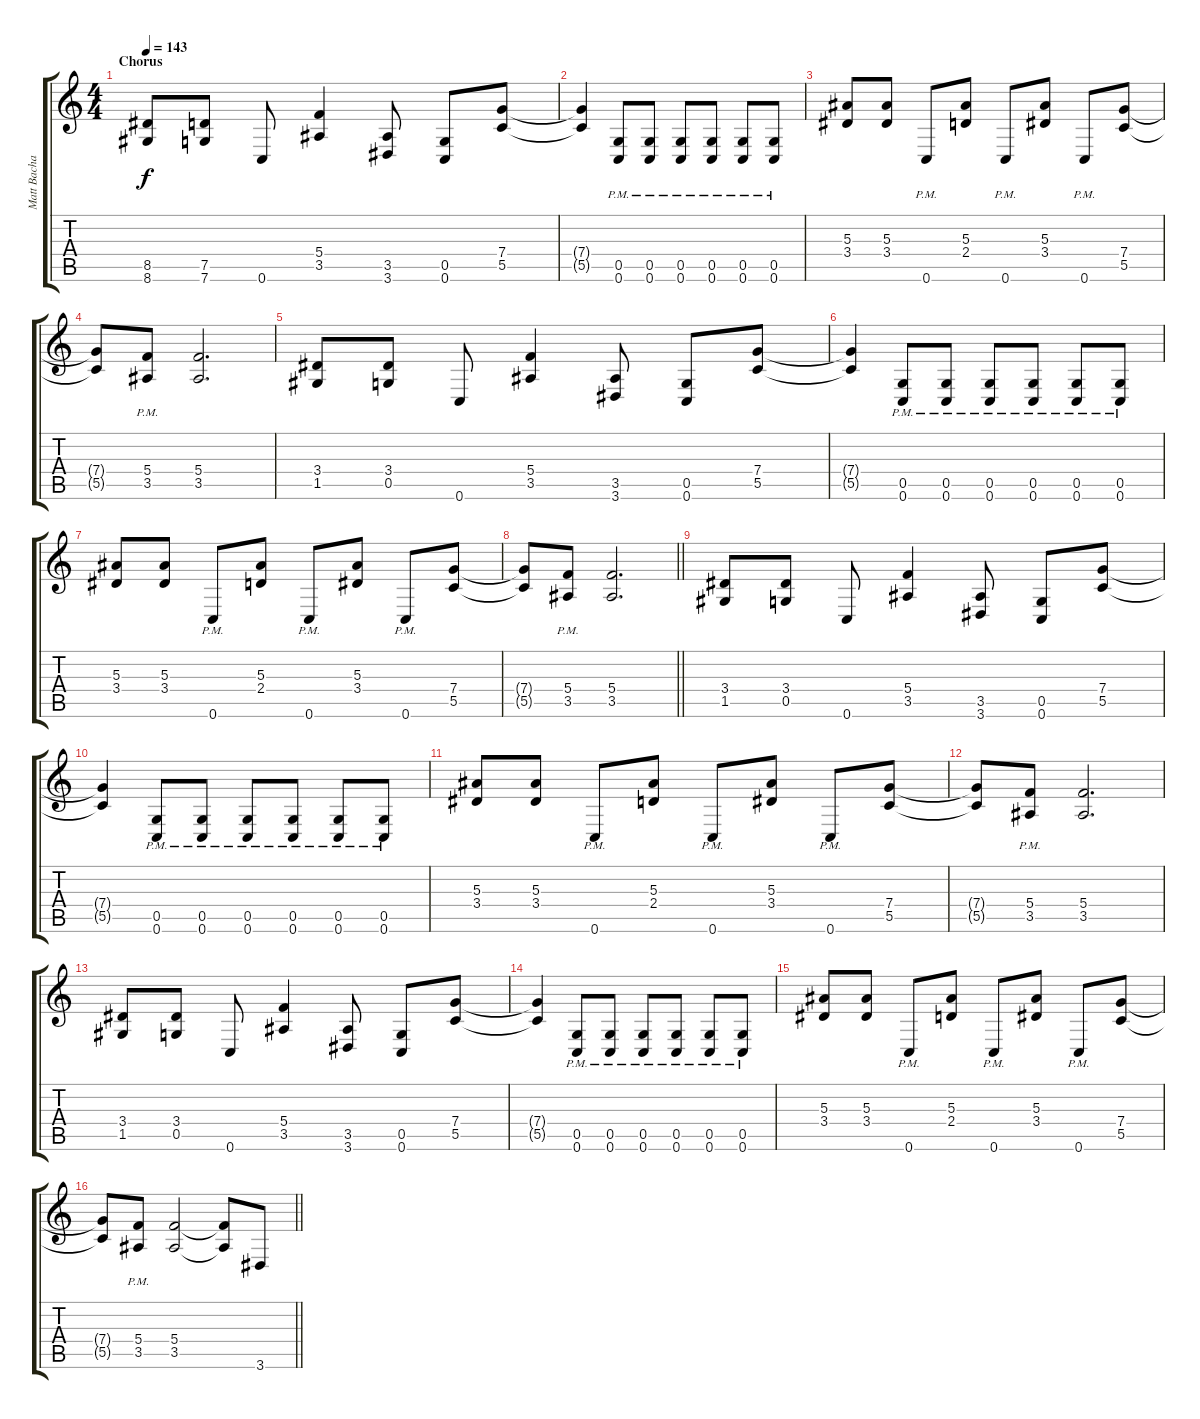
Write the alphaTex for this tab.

\track ("Matt Bachand" "Matt Bacha") {instrument distortionguitar}
\staff {score tabs}
\tuning (D4 A3 F3 C3 G2 C2) {hide}
\ts (4 4)
\section ("" "Chorus")
\tempo 143
\clef g2
\ks c
(8.5 8.6).8{dy f} (7.5 7.6).8 0.6.8 (5.4 3.5).4 (3.5 3.6).8 (0.5 0.6).8 (7.4 5.5).8 |
(7.4{t} 5.5{t}).4 (0.5{pm} 0.6{pm}).8 (0.5{pm} 0.6{pm}).8 (0.5{pm} 0.6{pm}).8 (0.5{pm} 0.6{pm}).8 (0.5{pm} 0.6{pm}).8 (0.5{pm} 0.6{pm}).8 |
(5.3 3.4).8 (5.3 3.4).8 0.6{pm}.8 (5.3 2.4).8 0.6{pm}.8 (5.3 3.4).8 0.6{pm}.8 (7.4 5.5).8 |
(7.4{t} 5.5{t}).8 (5.4{pm} 3.5{pm}).8 (5.4 3.5).2{d} |
(3.4 1.5).8 (3.4 0.5).8 0.6.8 (5.4 3.5).4 (3.5 3.6).8 (0.5 0.6).8 (7.4 5.5).8 |
(7.4{t} 5.5{t}).4 (0.5{pm} 0.6{pm}).8 (0.5{pm} 0.6{pm}).8 (0.5{pm} 0.6{pm}).8 (0.5{pm} 0.6{pm}).8 (0.5{pm} 0.6{pm}).8 (0.5{pm} 0.6{pm}).8 |
(5.3 3.4).8 (5.3 3.4).8 0.6{pm}.8 (5.3 2.4).8 0.6{pm}.8 (5.3 3.4).8 0.6{pm}.8 (7.4 5.5).8 |
\barLineRight lightlight
(7.4{t} 5.5{t}).8 (5.4{pm} 3.5{pm}).8 (5.4 3.5).2{d} |
(3.4 1.5).8 (3.4 0.5).8 0.6.8 (5.4 3.5).4 (3.5 3.6).8 (0.5 0.6).8 (7.4 5.5).8 |
(7.4{t} 5.5{t}).4 (0.5{pm} 0.6{pm}).8 (0.5{pm} 0.6{pm}).8 (0.5{pm} 0.6{pm}).8 (0.5{pm} 0.6{pm}).8 (0.5{pm} 0.6{pm}).8 (0.5{pm} 0.6{pm}).8 |
(5.3 3.4).8 (5.3 3.4).8 0.6{pm}.8 (5.3 2.4).8 0.6{pm}.8 (5.3 3.4).8 0.6{pm}.8 (7.4 5.5).8 |
(7.4{t} 5.5{t}).8 (5.4{pm} 3.5{pm}).8 (5.4 3.5).2{d} |
(3.4 1.5).8 (3.4 0.5).8 0.6.8 (5.4 3.5).4 (3.5 3.6).8 (0.5 0.6).8 (7.4 5.5).8 |
(7.4{t} 5.5{t}).4 (0.5{pm} 0.6{pm}).8 (0.5{pm} 0.6{pm}).8 (0.5{pm} 0.6{pm}).8 (0.5{pm} 0.6{pm}).8 (0.5{pm} 0.6{pm}).8 (0.5{pm} 0.6{pm}).8 |
(5.3 3.4).8 (5.3 3.4).8 0.6{pm}.8 (5.3 2.4).8 0.6{pm}.8 (5.3 3.4).8 0.6{pm}.8 (7.4 5.5).8 |
\barLineRight lightlight
(7.4{t} 5.5{t}).8 (5.4{pm} 3.5{pm}).8 (5.4 3.5).2 (5.4{t} 3.5{t}).8 3.6.8
